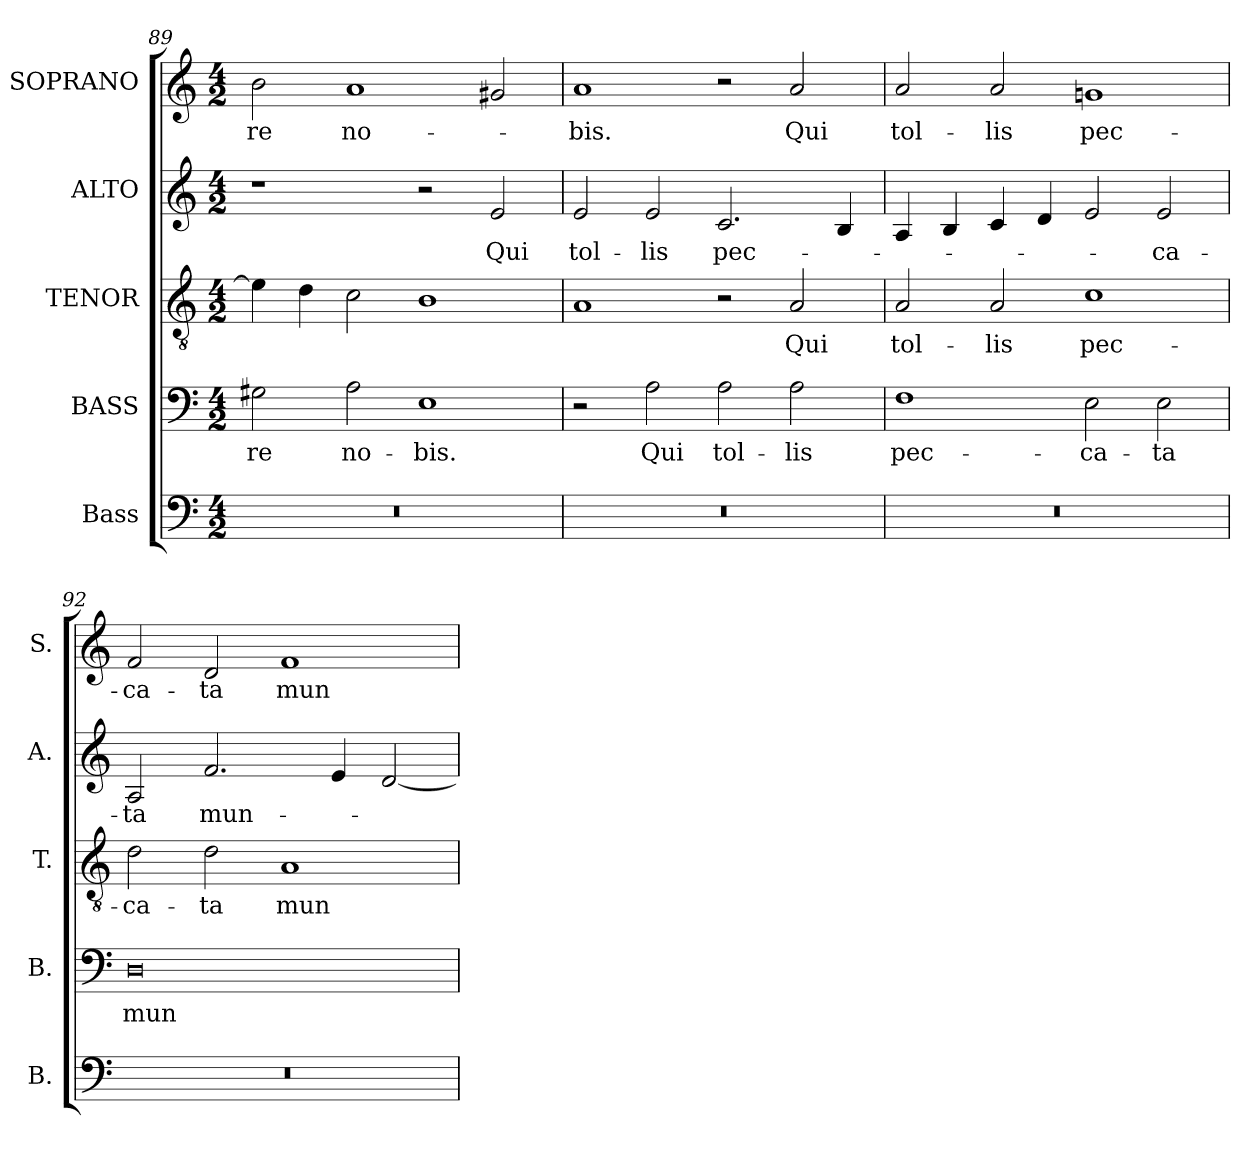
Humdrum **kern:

**kern	**kern	**text	**kern	**text	**kern	**text	**kern	**text
*part5	*part4	*part4	*part3	*part3	*part2	*part2	*part1	*part1
*staff5	*staff4	*staff4	*staff3	*staff3	*staff2	*staff2	*staff1	*staff1
*I"Bass	*I"BASS	*	*I"TENOR	*	*I"ALTO	*	*I"SOPRANO	*
*I'B.	*I'B.	*	*I'T.	*	*I'A.	*	*I'S.	*
*clefF4	*clefF4	*	*clefGv2	*	*clefG2	*	*clefG2	*
*	*	*	*ITrd7c12	*	*	*	*	*
*k[]	*k[]	*	*k[]	*	*k[]	*	*k[]	*
*C:	*C:	*	*C:	*	*C:	*	*C:	*
*M4/2	*M4/2	*	*M4/2	*	*M4/2	*	*M4/2	*
=89	=89	=89	=89	=89	=89	=89	=89	=89
!LO:N:vis=1	!	!	!	!	!	!	!	!
!	!	!LO:LY:b:color=#000000	!	!	!	!	!	!
!	!	!	!	!	!	!	!	!LO:LY:b:color=#000000
0r	2G#Xi\	-re	4Ei\]	.	1r	.	2bi\	-re
.	.	.	4Di\	.	.	.	.	.
!	!	!LO:LY:b:color=#000000	!	!	!	!	!	!
!	!	!	!	!	!	!	!	!LO:LY:b:color=#000000
.	2Ai\	no-	2Ci\	.	.	.	1ai	no-
!	!	!LO:LY:b:color=#000000	!	!	!	!	!	!
.	1Ei	-bis.	1BBi	.	2r	.	.	.
!	!	!	!	!	!	!LO:LY:b:color=#000000	!	!
.	.	.	.	.	2ei/	Qui	2g#Xi/	.
=90	=90	=90	=90	=90	=90	=90	=90	=90
!LO:N:vis=1	!	!	!	!	!	!	!	!
!	!	!	!	!	!	!LO:LY:b:color=#000000	!	!
!	!	!	!	!	!	!	!	!LO:LY:b:color=#000000
0r	2r	.	1AAi	.	2ei/	tol-	1ai	-bis.
!	!	!LO:LY:b:color=#000000	!	!	!	!	!	!
!	!	!	!	!	!	!LO:LY:b:color=#000000	!	!
.	2Ai\	Qui	.	.	2ei/	-lis	.	.
!	!	!LO:LY:b:color=#000000	!	!	!	!	!	!
!	!	!	!	!	!	!LO:LY:b:color=#000000	!	!
.	2Ai\	tol-	2r	.	2.ci/	pec-	2r	.
!	!	!LO:LY:b:color=#000000	!	!	!	!	!	!
!	!	!	!	!LO:LY:b:color=#000000	!	!	!	!
!	!	!	!	!	!	!	!	!LO:LY:b:color=#000000
.	2Ai\	-lis	2AAi/	Qui	.	.	2ai/	Qui
.	.	.	.	.	4Bi/	.	.	.
=91	=91	=91	=91	=91	=91	=91	=91	=91
!LO:N:vis=1	!	!	!	!	!	!	!	!
!	!	!LO:LY:b:color=#000000	!	!	!	!	!	!
!	!	!	!	!LO:LY:b:color=#000000	!	!	!	!
!	!	!	!	!	!	!	!	!LO:LY:b:color=#000000
0r	1Fi	pec-	2AAi/	tol-	4Ai/	.	2ai/	tol-
.	.	.	.	.	4Bi/	.	.	.
!	!	!	!	!LO:LY:b:color=#000000	!	!	!	!
!	!	!	!	!	!	!	!	!LO:LY:b:color=#000000
.	.	.	2AAi/	-lis	4ci/	.	2ai/	-lis
.	.	.	.	.	4di/	.	.	.
!	!	!LO:LY:b:color=#000000	!	!	!	!	!	!
!	!	!	!	!LO:LY:b:color=#000000	!	!	!	!
!	!	!	!	!	!	!	!	!LO:LY:b:color=#000000
.	2Ei\	-ca-	1Ci	pec-	2ei/	.	1gni	pec-
!	!	!LO:LY:b:color=#000000	!	!	!	!	!	!
!	!	!	!	!	!	!LO:LY:b:color=#000000	!	!
.	2Ei\	-ta	.	.	2ei/	-ca-	.	.
=92	=92	=92	=92	=92	=92	=92	=92	=92
!LO:N:vis=1	!	!	!	!	!	!	!	!
!	!	!LO:LY:b:color=#000000	!	!	!	!	!	!
!	!	!	!	!LO:LY:b:color=#000000	!	!	!	!
!	!	!	!	!	!	!LO:LY:b:color=#000000	!	!
!	!	!	!	!	!	!	!	!LO:LY:b:color=#000000
0r	0Di	mun-	2Di\	-ca-	2Ai/	-ta	2fi/	-ca-
!	!	!	!	!LO:LY:b:color=#000000	!	!	!	!
!	!	!	!	!	!	!LO:LY:b:color=#000000	!	!
!	!	!	!	!	!	!	!	!LO:LY:b:color=#000000
.	.	.	2Di\	-ta	2.fi/	mun-	2di/	-ta
!	!	!	!	!LO:LY:b:color=#000000	!	!	!	!
!	!	!	!	!	!	!	!	!LO:LY:b:color=#000000
.	.	.	1AAi	mun-	.	.	1fi	mun-
.	.	.	.	.	4ei/	.	.	.
.	.	.	.	.	[2di/	.	.	.
=	=	=	=	=	=	=	=	=
*-	*-	*-	*-	*-	*-	*-	*-	*-
